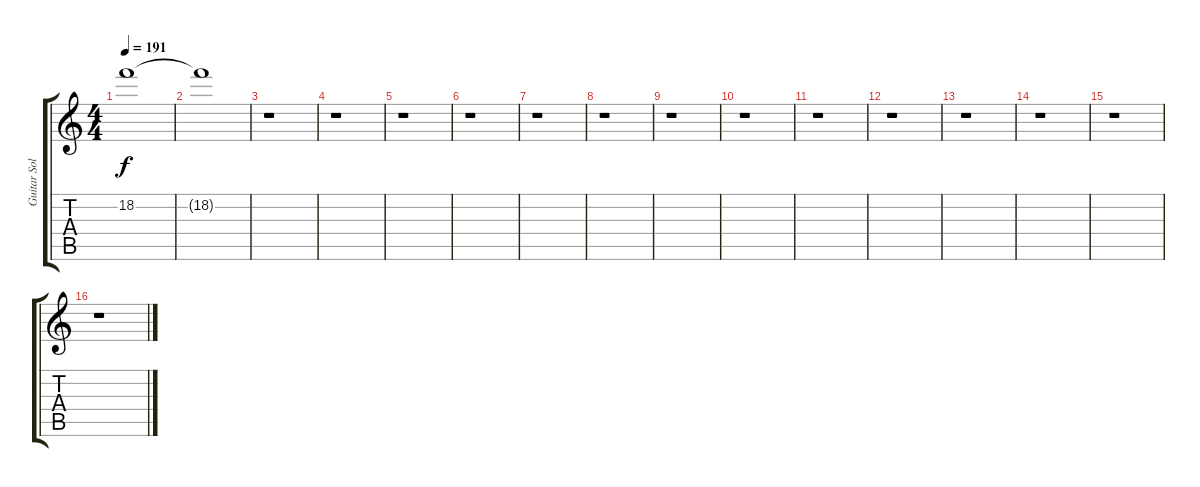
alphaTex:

\track ("Guitar Solo" "Guitar Sol") {instrument distortionguitar}
\staff {score tabs}
\tuning (E4 B3 G3 D3 A2 E2) {hide}
\ts (4 4)
\tempo 191
\clef g2
\ks c
18.2.1{dy f} |
18.2{t}.1 |
r.1 |
r.1 |
r.1 |
r.1 |
r.1 |
r.1 |
r.1 |
r.1 |
r.1 |
r.1 |
r.1 |
r.1 |
r.1 |
r.1
